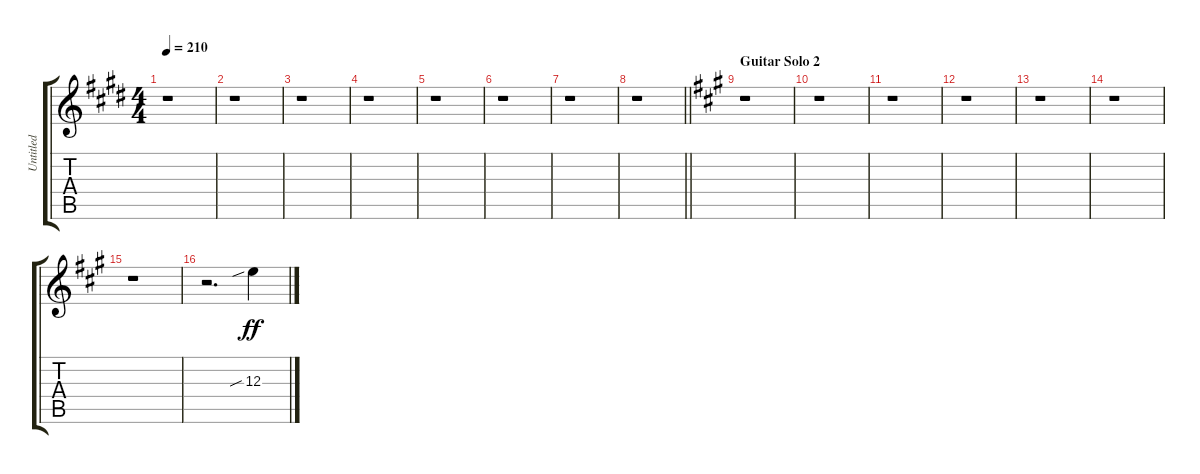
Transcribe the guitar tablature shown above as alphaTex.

\track ("Untitled" "Untitled") {instrument distortionguitar}
\staff {score tabs}
\tuning (Db4 Ab3 E3 B2 Gb2 Db2) {hide}
\ts (4 4)
\tempo 210
\clef g2
\ks e
r.1{dy ff} |
\ks c#minor
r.1 |
r.1 |
\ks e
r.1 |
\ks c#minor
r.1 |
r.1 |
\ks e
r.1 |
\barLineRight lightlight
\ks c#minor
r.1 |
\section ("" "Guitar Solo 2")
\ks a
r.1 |
r.1 |
r.1 |
r.1 |
r.1 |
r.1 |
r.1 |
r.2{d} 12.3{sib}.4
